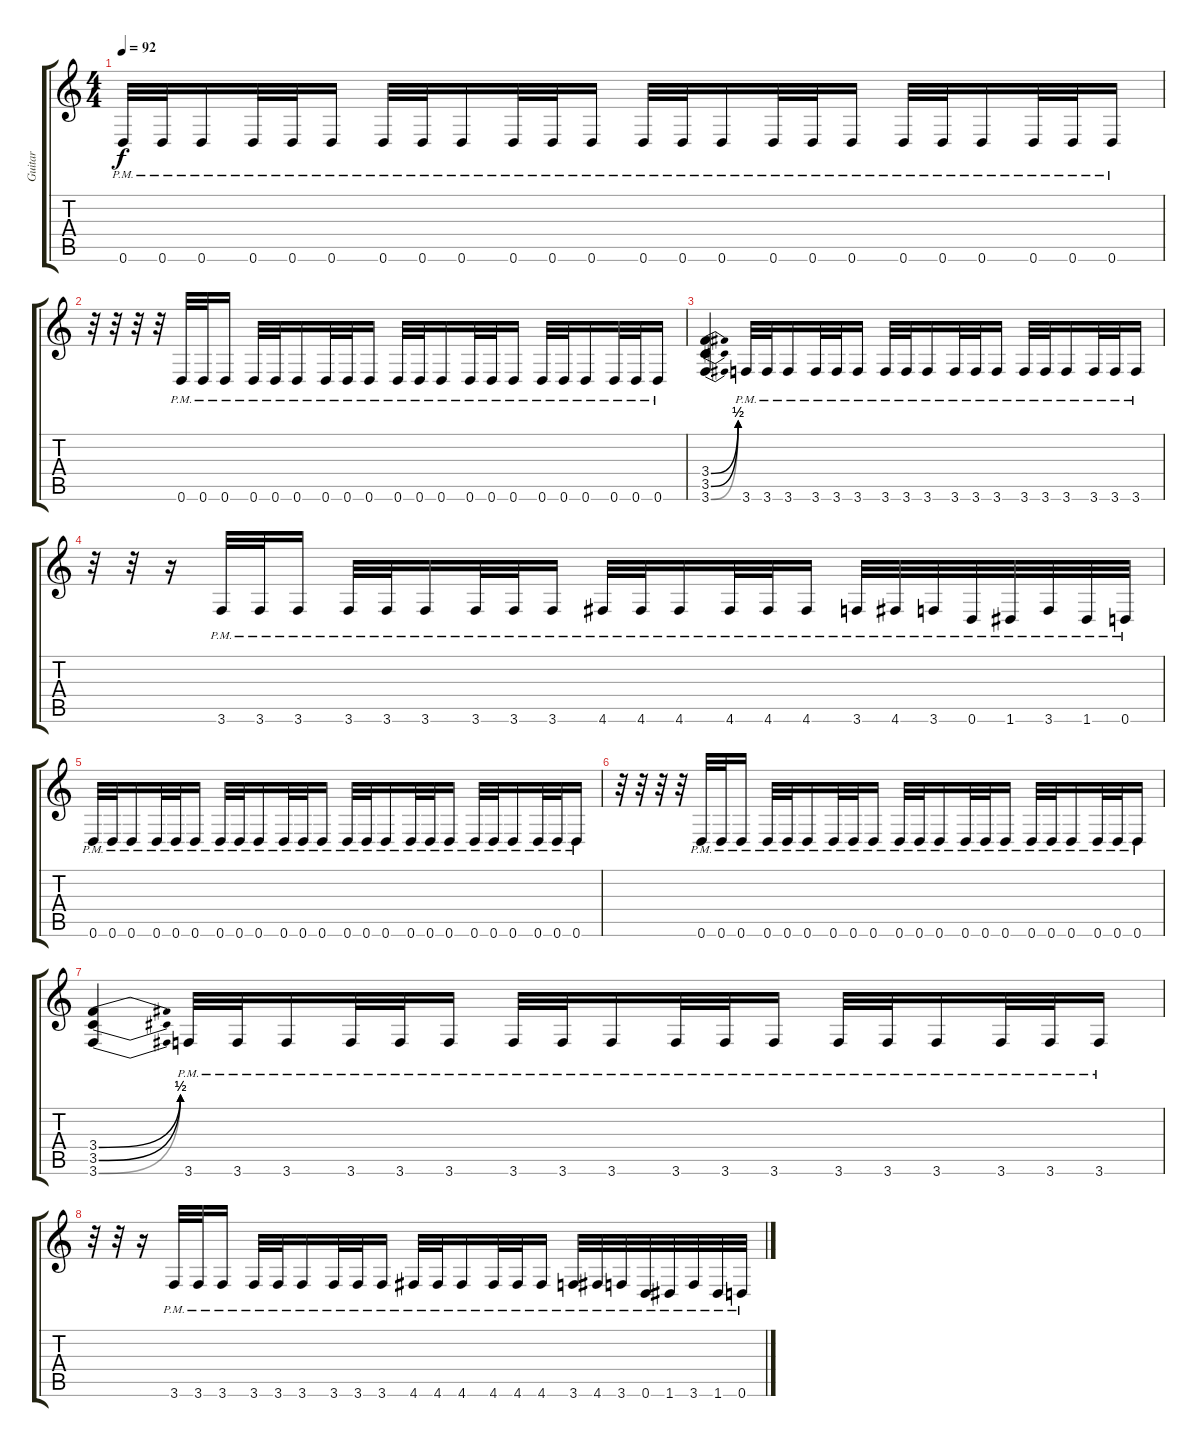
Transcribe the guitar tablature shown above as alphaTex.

\track ("Guitar" "Guitar") {instrument distortionguitar}
\staff {score tabs}
\tuning (E4 B3 G3 D3 A2 D2) {hide}
\ts (4 4)
\tempo 92
\clef g2
\ks c
0.6{pm}.32{dy f} 0.6{pm}.32 0.6{pm}.16 0.6{pm}.32 0.6{pm}.32 0.6{pm}.16 0.6{pm}.32 0.6{pm}.32 0.6{pm}.16 0.6{pm}.32 0.6{pm}.32 0.6{pm}.16 0.6{pm}.32 0.6{pm}.32 0.6{pm}.16 0.6{pm}.32 0.6{pm}.32 0.6{pm}.16 0.6{pm}.32 0.6{pm}.32 0.6{pm}.16 0.6{pm}.32 0.6{pm}.32 0.6{pm}.16 |
r.32 r.32 r.32 r.32 0.6{pm}.32 0.6{pm}.32 0.6{pm}.16 0.6{pm}.32 0.6{pm}.32 0.6{pm}.16 0.6{pm}.32 0.6{pm}.32 0.6{pm}.16 0.6{pm}.32 0.6{pm}.32 0.6{pm}.16 0.6{pm}.32 0.6{pm}.32 0.6{pm}.16 0.6{pm}.32 0.6{pm}.32 0.6{pm}.16 0.6{pm}.32 0.6{pm}.32 0.6{pm}.16 |
(3.4{be (bend 0 0 60 2)} 3.5{be (bend 0 0 60 2)} 3.6{be (bend 0 0 60 2)}).4 3.6{pm}.32 3.6{pm}.32 3.6{pm}.16 3.6{pm}.32 3.6{pm}.32 3.6{pm}.16 3.6{pm}.32 3.6{pm}.32 3.6{pm}.16 3.6{pm}.32 3.6{pm}.32 3.6{pm}.16 3.6{pm}.32 3.6{pm}.32 3.6{pm}.16 3.6{pm}.32 3.6{pm}.32 3.6{pm}.16 |
r.32 r.32 r.16 3.6{pm}.32 3.6{pm}.32 3.6{pm}.16 3.6{pm}.32 3.6{pm}.32 3.6{pm}.16 3.6{pm}.32 3.6{pm}.32 3.6{pm}.16 4.6{pm}.32 4.6{pm}.32 4.6{pm}.16 4.6{pm}.32 4.6{pm}.32 4.6{pm}.16 3.6{pm}.32 4.6{pm}.32 3.6{pm}.32 0.6{pm}.32 1.6{pm}.32 3.6{pm}.32 1.6{pm}.32 0.6{pm}.32 |
0.6{pm}.32 0.6{pm}.32 0.6{pm}.16 0.6{pm}.32 0.6{pm}.32 0.6{pm}.16 0.6{pm}.32 0.6{pm}.32 0.6{pm}.16 0.6{pm}.32 0.6{pm}.32 0.6{pm}.16 0.6{pm}.32 0.6{pm}.32 0.6{pm}.16 0.6{pm}.32 0.6{pm}.32 0.6{pm}.16 0.6{pm}.32 0.6{pm}.32 0.6{pm}.16 0.6{pm}.32 0.6{pm}.32 0.6{pm}.16 |
r.32 r.32 r.32 r.32 0.6{pm}.32 0.6{pm}.32 0.6{pm}.16 0.6{pm}.32 0.6{pm}.32 0.6{pm}.16 0.6{pm}.32 0.6{pm}.32 0.6{pm}.16 0.6{pm}.32 0.6{pm}.32 0.6{pm}.16 0.6{pm}.32 0.6{pm}.32 0.6{pm}.16 0.6{pm}.32 0.6{pm}.32 0.6{pm}.16 0.6{pm}.32 0.6{pm}.32 0.6{pm}.16 |
(3.4{be (bend 0 0 60 2)} 3.5{be (bend 0 0 60 2)} 3.6{be (bend 0 0 60 2)}).4 3.6{pm}.32 3.6{pm}.32 3.6{pm}.16 3.6{pm}.32 3.6{pm}.32 3.6{pm}.16 3.6{pm}.32 3.6{pm}.32 3.6{pm}.16 3.6{pm}.32 3.6{pm}.32 3.6{pm}.16 3.6{pm}.32 3.6{pm}.32 3.6{pm}.16 3.6{pm}.32 3.6{pm}.32 3.6{pm}.16 |
r.32 r.32 r.16 3.6{pm}.32 3.6{pm}.32 3.6{pm}.16 3.6{pm}.32 3.6{pm}.32 3.6{pm}.16 3.6{pm}.32 3.6{pm}.32 3.6{pm}.16 4.6{pm}.32 4.6{pm}.32 4.6{pm}.16 4.6{pm}.32 4.6{pm}.32 4.6{pm}.16 3.6{pm}.32 4.6{pm}.32 3.6{pm}.32 0.6{pm}.32 1.6{pm}.32 3.6{pm}.32 1.6{pm}.32 0.6{pm}.32
